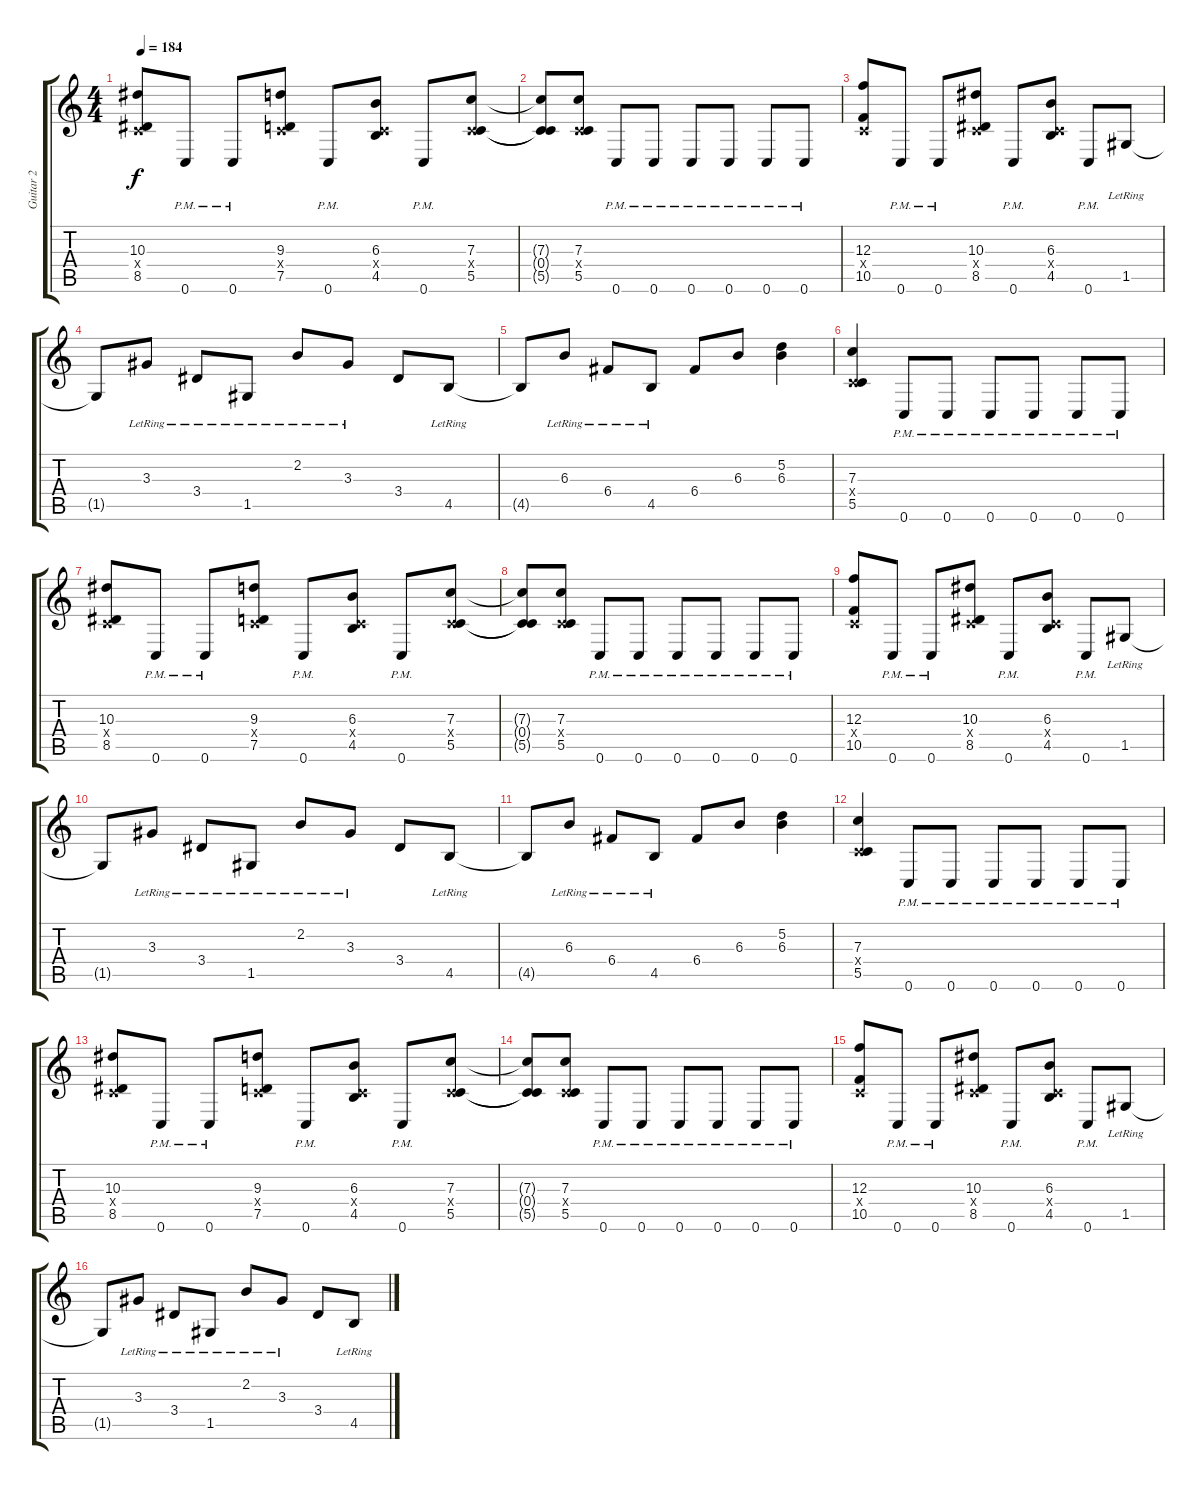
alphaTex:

\track ("Guitar 2" "Guitar 2") {instrument distortionguitar}
\staff {score tabs}
\tuning (D4 A3 F3 C3 G2 C2) {hide}
\ts (4 4)
\tempo 184
\clef g2
\ks c
(10.3 0.4{x} 8.5).8{dy f} 0.6{pm}.8 0.6{pm}.8 (9.3 0.4{x} 7.5).8 0.6{pm}.8 (6.3 0.4{x} 4.5).8 0.6{pm}.8 (7.3 0.4{x} 5.5).8 |
(7.3{t} 0.4{t} 5.5{t}).8 (7.3 0.4{x} 5.5).8 0.6{pm}.8 0.6{pm}.8 0.6{pm}.8 0.6{pm}.8 0.6{pm}.8 0.6{pm}.8 |
(12.3 0.4{x} 10.5).8 0.6{pm}.8 0.6{pm}.8 (10.3 0.4{x} 8.5).8 0.6{pm}.8 (6.3 0.4{x} 4.5).8 0.6{pm}.8 1.5{lr}.8 |
1.5{t}.8 3.3{lr}.8 3.4{lr}.8 1.5{lr}.8 2.2{lr}.8 3.3{lr}.8 3.4.8 4.5{lr}.8 |
4.5{t}.8 6.3{lr}.8 6.4{lr}.8 4.5{lr}.8 6.4.8 6.3.8 (5.2 6.3).4 |
(7.3 0.4{x} 5.5).4 0.6{pm}.8 0.6{pm}.8 0.6{pm}.8 0.6{pm}.8 0.6{pm}.8 0.6{pm}.8 |
(10.3 0.4{x} 8.5).8 0.6{pm}.8 0.6{pm}.8 (9.3 0.4{x} 7.5).8 0.6{pm}.8 (6.3 0.4{x} 4.5).8 0.6{pm}.8 (7.3 0.4{x} 5.5).8 |
(7.3{t} 0.4{t} 5.5{t}).8 (7.3 0.4{x} 5.5).8 0.6{pm}.8 0.6{pm}.8 0.6{pm}.8 0.6{pm}.8 0.6{pm}.8 0.6{pm}.8 |
(12.3 0.4{x} 10.5).8 0.6{pm}.8 0.6{pm}.8 (10.3 0.4{x} 8.5).8 0.6{pm}.8 (6.3 0.4{x} 4.5).8 0.6{pm}.8 1.5{lr}.8 |
1.5{t}.8 3.3{lr}.8 3.4{lr}.8 1.5{lr}.8 2.2{lr}.8 3.3{lr}.8 3.4.8 4.5{lr}.8 |
4.5{t}.8 6.3{lr}.8 6.4{lr}.8 4.5{lr}.8 6.4.8 6.3.8 (5.2 6.3).4 |
(7.3 0.4{x} 5.5).4 0.6{pm}.8 0.6{pm}.8 0.6{pm}.8 0.6{pm}.8 0.6{pm}.8 0.6{pm}.8 |
(10.3 0.4{x} 8.5).8 0.6{pm}.8 0.6{pm}.8 (9.3 0.4{x} 7.5).8 0.6{pm}.8 (6.3 0.4{x} 4.5).8 0.6{pm}.8 (7.3 0.4{x} 5.5).8 |
(7.3{t} 0.4{t} 5.5{t}).8 (7.3 0.4{x} 5.5).8 0.6{pm}.8 0.6{pm}.8 0.6{pm}.8 0.6{pm}.8 0.6{pm}.8 0.6{pm}.8 |
(12.3 0.4{x} 10.5).8 0.6{pm}.8 0.6{pm}.8 (10.3 0.4{x} 8.5).8 0.6{pm}.8 (6.3 0.4{x} 4.5).8 0.6{pm}.8 1.5{lr}.8 |
1.5{t}.8 3.3{lr}.8 3.4{lr}.8 1.5{lr}.8 2.2{lr}.8 3.3{lr}.8 3.4.8 4.5{lr}.8
